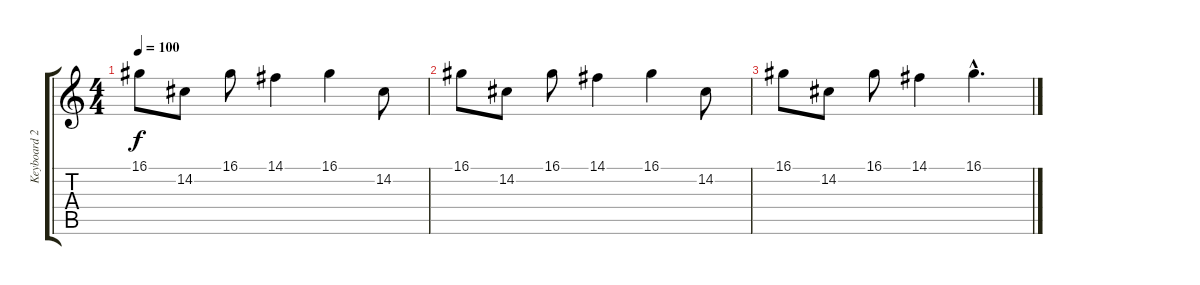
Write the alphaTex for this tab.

\track ("Keyboard 2" "Keyboard 2") {instrument fx4atmosphere}
\staff {score tabs}
\tuning (E4 B3 G3 D3 A2 E2) {hide}
\ts (4 4)
\tempo 100
\clef g2
\ks c
16.1.8{dy f} 14.2.8 16.1.8 14.1.4 16.1.4 14.2.8 |
16.1.8 14.2.8 16.1.8 14.1.4 16.1.4 14.2.8 |
16.1.8 14.2.8 16.1.8 14.1.4 16.1{hac}.4{d}
